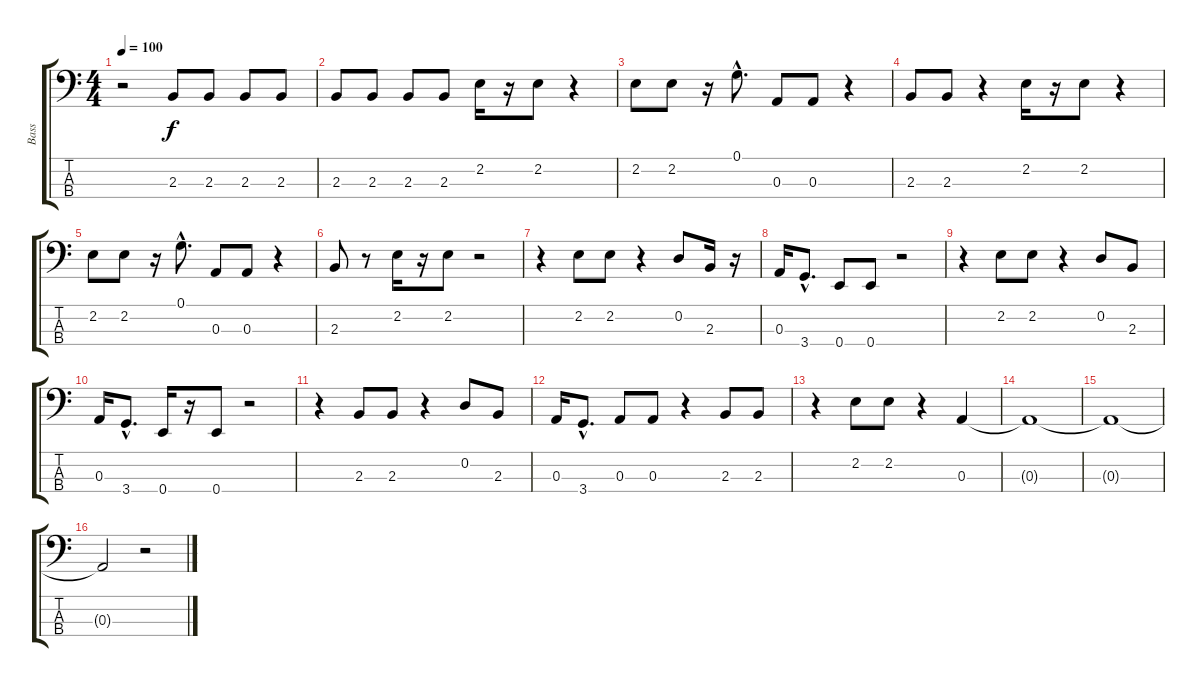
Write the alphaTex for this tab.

\track ("Bass" "Bass") {instrument electricbassfinger}
\staff {score tabs}
\tuning (G2 D2 A1 E1) {hide}
\ts (4 4)
\tempo 100
\clef f4
\ks c
r.2{dy f} 2.3.8 2.3.8 2.3.8 2.3.8 |
2.3.8 2.3.8 2.3.8 2.3.8 2.2.16 r.16 2.2.8 r.4 |
2.2.8 2.2.8 r.16 0.1{hac}.8{d} 0.3.8 0.3.8 r.4 |
2.3.8 2.3.8 r.4 2.2.16 r.16 2.2.8 r.4 |
2.2.8 2.2.8 r.16 0.1{hac}.8{d} 0.3.8 0.3.8 r.4 |
2.3.8 r.8 2.2.16 r.16 2.2.8 r.2 |
r.4 2.2.8 2.2.8 r.4 0.2.8 2.3.16 r.16 |
0.3.16 3.4{hac}.8{d} 0.4.8 0.4.8 r.2 |
r.4 2.2.8 2.2.8 r.4 0.2.8 2.3.8 |
0.3.16 3.4{hac}.8{d} 0.4.16 r.16 0.4.8 r.2 |
r.4 2.3.8 2.3.8 r.4 0.2.8 2.3.8 |
0.3.16 3.4{hac}.8{d} 0.3.8 0.3.8 r.4 2.3.8 2.3.8 |
r.4 2.2.8 2.2.8 r.4 0.3.4 |
0.3{t}.1 |
0.3{t}.1 |
0.3{t}.2 r.2
